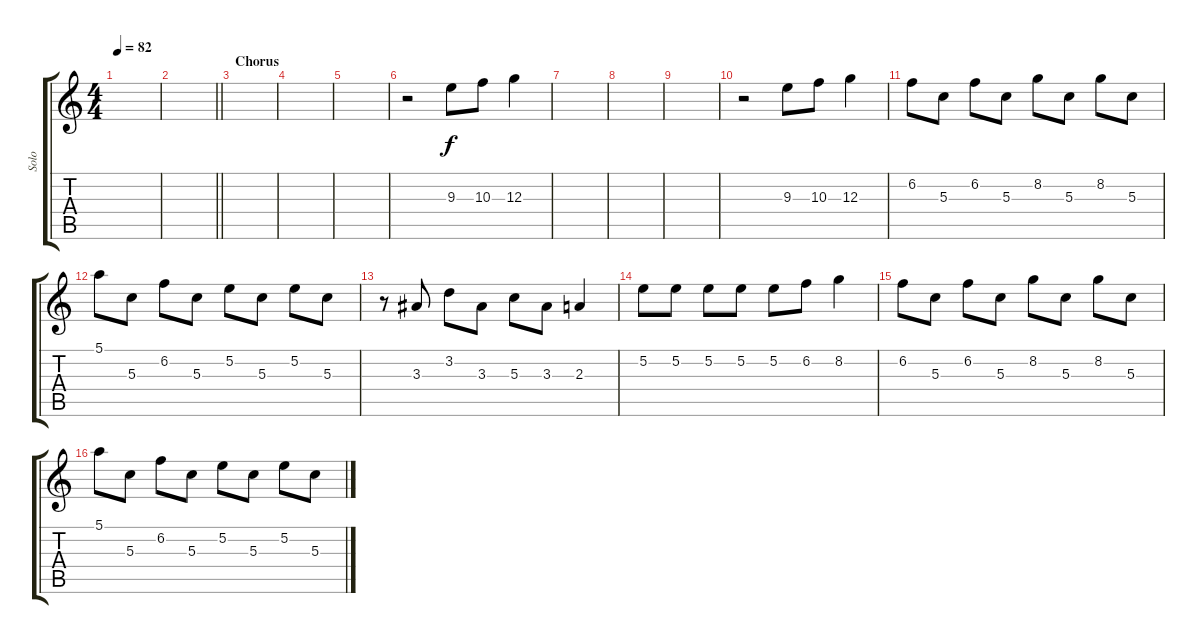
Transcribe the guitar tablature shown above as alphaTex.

\track ("Solo" "Solo") {instrument distortionguitar}
\staff {score tabs}
\tuning (E4 B3 G3 D3 A2 E2) {hide}
\ts (4 4)
\tempo 82
\clef g2
\ks c
|
\barLineRight lightlight
|
\section ("" "Chorus")
|
|
|
r.2 9.3.8 10.3.8 12.3.4 |
|
|
|
r.2 9.3.8 10.3.8 12.3.4 |
6.2.8 5.3.8 6.2.8 5.3.8 8.2.8 5.3.8 8.2.8 5.3.8 |
5.1.8 5.3.8 6.2.8 5.3.8 5.2.8 5.3.8 5.2.8 5.3.8 |
r.8 3.3.8 3.2.8 3.3.8 5.3.8 3.3.8 2.3.4 |
5.2.8 5.2.8 5.2.8 5.2.8 5.2.8 6.2.8 8.2.4 |
6.2.8 5.3.8 6.2.8 5.3.8 8.2.8 5.3.8 8.2.8 5.3.8 |
5.1.8 5.3.8 6.2.8 5.3.8 5.2.8 5.3.8 5.2.8 5.3.8
